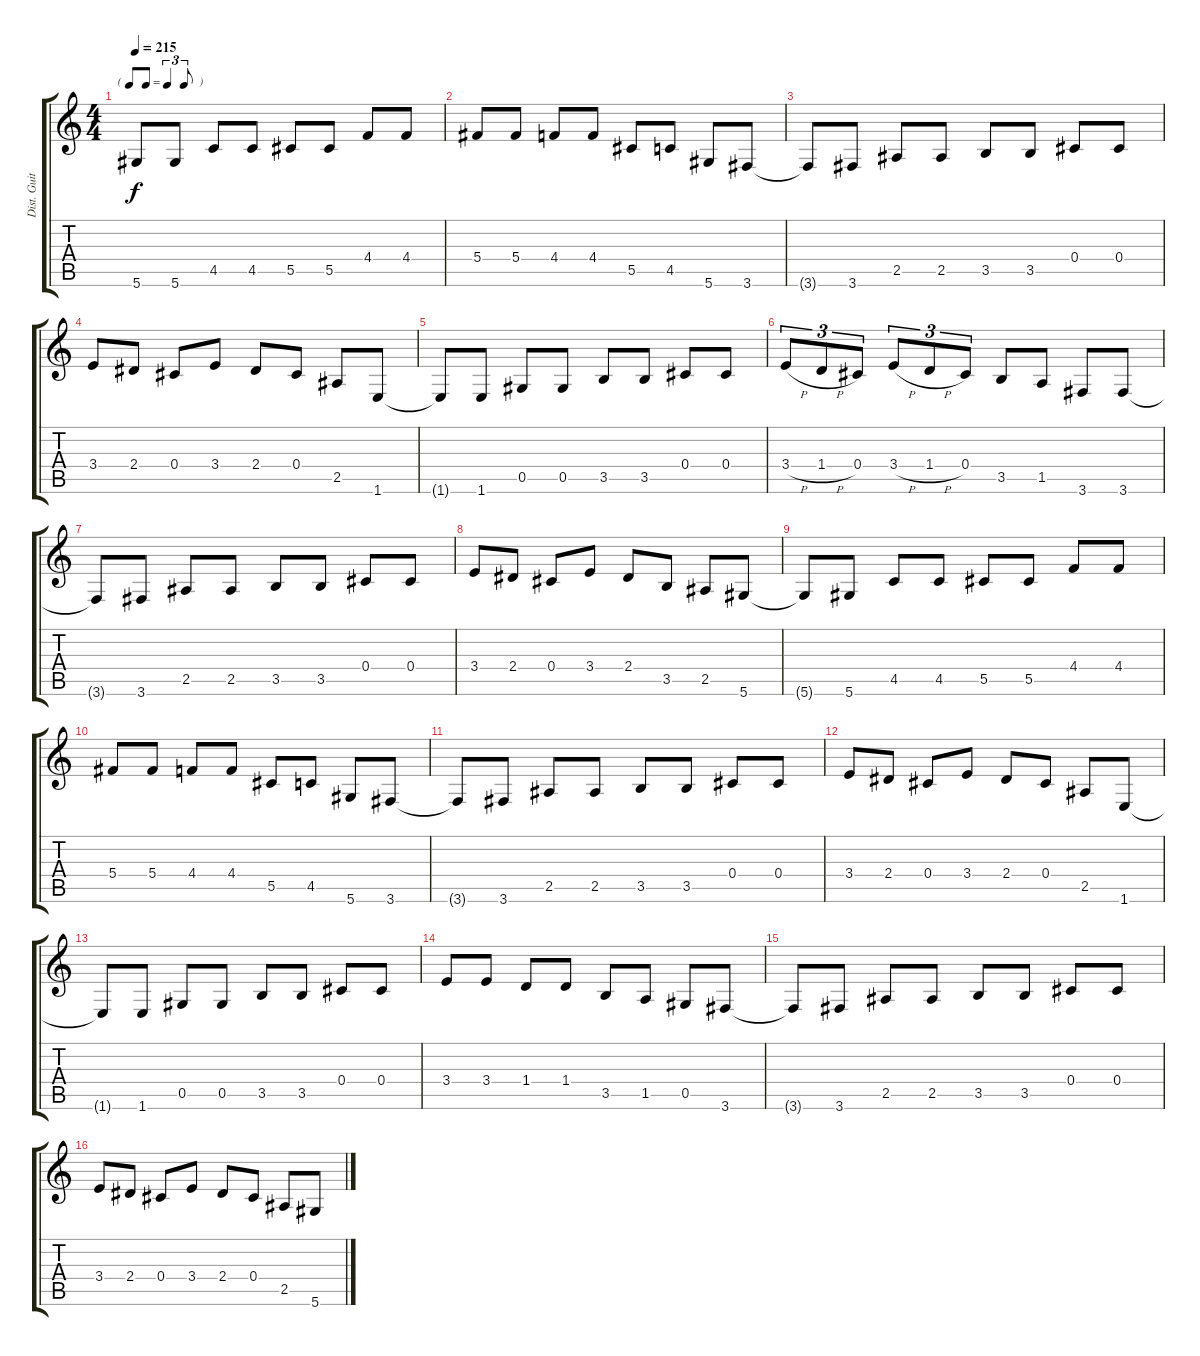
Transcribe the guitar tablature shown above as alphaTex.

\track ("Dist. Guitar 2" "Dist. Guit") {instrument distortionguitar}
\staff {score tabs}
\tuning (Eb4 Bb3 Gb3 Db3 Ab2 Eb2) {hide}
\ts (4 4)
\tf triplet8th
\tempo 215
\clef g2
\ks c
5.6{t}.8{dy f} 5.6.8 4.5.8 4.5.8 5.5.8 5.5.8 4.4.8 4.4.8 |
5.4.8 5.4.8 4.4.8 4.4.8 5.5.8 4.5.8 5.6.8 3.6.8 |
3.6{t}.8 3.6.8 2.5.8 2.5.8 3.5.8 3.5.8 0.4.8 0.4.8 |
3.4.8 2.4.8 0.4.8 3.4.8 2.4.8 0.4.8 2.5.8 1.6.8 |
1.6{t}.8 1.6.8 0.5.8 0.5.8 3.5.8 3.5.8 0.4.8 0.4.8 |
3.4{h}.8{tu (3 2)} 1.4{h}.8{tu (3 2)} 0.4.8{tu (3 2)} 3.4{h}.8{tu (3 2)} 1.4{h}.8{tu (3 2)} 0.4.8{tu (3 2)} 3.5.8 1.5.8 3.6.8 3.6.8 |
3.6{t}.8 3.6.8 2.5.8 2.5.8 3.5.8 3.5.8 0.4.8 0.4.8 |
3.4.8 2.4.8 0.4.8 3.4.8 2.4.8 3.5.8 2.5.8 5.6.8 |
5.6{t}.8 5.6.8 4.5.8 4.5.8 5.5.8 5.5.8 4.4.8 4.4.8 |
5.4.8 5.4.8 4.4.8 4.4.8 5.5.8 4.5.8 5.6.8 3.6.8 |
3.6{t}.8 3.6.8 2.5.8 2.5.8 3.5.8 3.5.8 0.4.8 0.4.8 |
3.4.8 2.4.8 0.4.8 3.4.8 2.4.8 0.4.8 2.5.8 1.6.8 |
1.6{t}.8 1.6.8 0.5.8 0.5.8 3.5.8 3.5.8 0.4.8 0.4.8 |
3.4.8 3.4.8 1.4.8 1.4.8 3.5.8 1.5.8 0.5.8 3.6.8 |
3.6{t}.8 3.6.8 2.5.8 2.5.8 3.5.8 3.5.8 0.4.8 0.4.8 |
3.4.8 2.4.8 0.4.8 3.4.8 2.4.8 0.4.8 2.5.8 5.6.8
